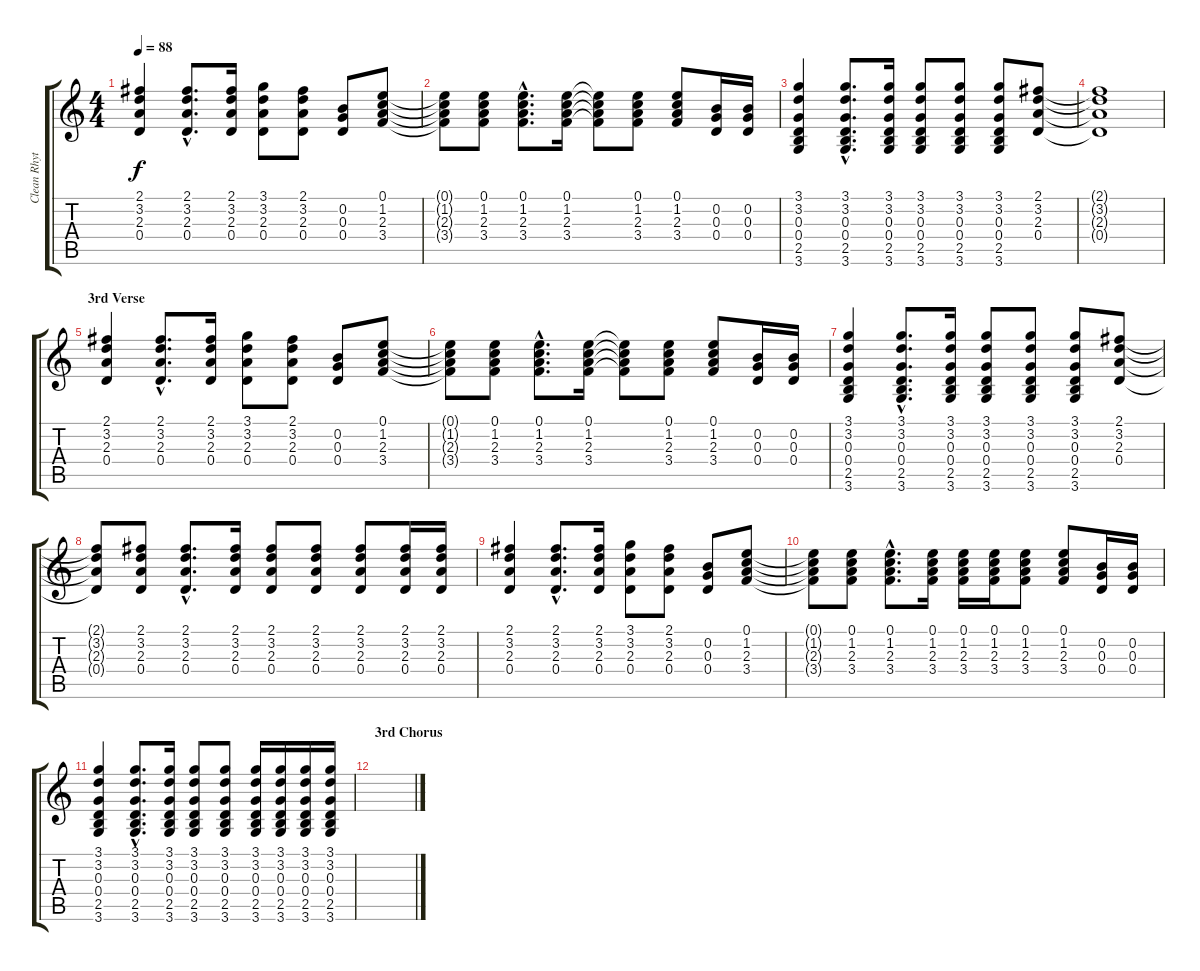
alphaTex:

\track ("Clean Rhythm" "Clean Rhyt") {instrument acousticguitarsteel}
\staff {score tabs}
\tuning (E4 B3 G3 D3 A2 E2) {hide}
\ts (4 4)
\tempo 88
\clef g2
\ks c
(2.1 3.2 2.3 0.4).4{dy f} (2.1{hac} 3.2{hac} 2.3{hac} 0.4{hac}).8{d} (2.1 3.2 2.3 0.4).16 (3.1 3.2 2.3 0.4).8 (2.1 3.2 2.3 0.4).8 (0.2 0.3 0.4).8 (0.1 1.2 2.3 3.4).8 |
(0.1{t} 1.2{t} 2.3{t} 3.4{t}).8 (0.1 1.2 2.3 3.4).8 (0.1{hac} 1.2{hac} 2.3{hac} 3.4{hac}).8{d} (0.1 1.2 2.3 3.4).16 (0.1{t} 1.2{t} 2.3{t} 3.4{t}).8 (0.1 1.2 2.3 3.4).8 (0.1 1.2 2.3 3.4).8 (0.2 0.3 0.4).16 (0.2 0.3 0.4).16 |
(3.1 3.2 0.3 0.4 2.5 3.6).4 (3.1{hac} 3.2{hac} 0.3{hac} 0.4{hac} 2.5{hac} 3.6{hac}).8{d} (3.1 3.2 0.3 0.4 2.5 3.6).16 (3.1 3.2 0.3 0.4 2.5 3.6).8 (3.1 3.2 0.3 0.4 2.5 3.6).8 (3.1 3.2 0.3 0.4 2.5 3.6).8 (2.1 3.2 2.3 0.4).8 |
(2.1{t} 3.2{t} 2.3{t} 0.4{t}).1 |
\section ("" "3rd Verse")
(2.1 3.2 2.3 0.4).4 (2.1{hac} 3.2{hac} 2.3{hac} 0.4{hac}).8{d} (2.1 3.2 2.3 0.4).16 (3.1 3.2 2.3 0.4).8 (2.1 3.2 2.3 0.4).8 (0.2 0.3 0.4).8 (0.1 1.2 2.3 3.4).8 |
(0.1{t} 1.2{t} 2.3{t} 3.4{t}).8 (0.1 1.2 2.3 3.4).8 (0.1{hac} 1.2{hac} 2.3{hac} 3.4{hac}).8{d} (0.1 1.2 2.3 3.4).16 (0.1{t} 1.2{t} 2.3{t} 3.4{t}).8 (0.1 1.2 2.3 3.4).8 (0.1 1.2 2.3 3.4).8 (0.2 0.3 0.4).16 (0.2 0.3 0.4).16 |
(3.1 3.2 0.3 0.4 2.5 3.6).4 (3.1{hac} 3.2{hac} 0.3{hac} 0.4{hac} 2.5{hac} 3.6{hac}).8{d} (3.1 3.2 0.3 0.4 2.5 3.6).16 (3.1 3.2 0.3 0.4 2.5 3.6).8 (3.1 3.2 0.3 0.4 2.5 3.6).8 (3.1 3.2 0.3 0.4 2.5 3.6).8 (2.1 3.2 2.3 0.4).8 |
(2.1{t} 3.2{t} 2.3{t} 0.4{t}).8 (2.1 3.2 2.3 0.4).8 (2.1{hac} 3.2{hac} 2.3{hac} 0.4{hac}).8{d} (2.1 3.2 2.3 0.4).16 (2.1 3.2 2.3 0.4).8 (2.1 3.2 2.3 0.4).8 (2.1 3.2 2.3 0.4).8 (2.1 3.2 2.3 0.4).16 (2.1 3.2 2.3 0.4).16 |
(2.1 3.2 2.3 0.4).4 (2.1{hac} 3.2{hac} 2.3{hac} 0.4{hac}).8{d} (2.1 3.2 2.3 0.4).16 (3.1 3.2 2.3 0.4).8 (2.1 3.2 2.3 0.4).8 (0.2 0.3 0.4).8 (0.1 1.2 2.3 3.4).8 |
(0.1{t} 1.2{t} 2.3{t} 3.4{t}).8 (0.1 1.2 2.3 3.4).8 (0.1{hac} 1.2{hac} 2.3{hac} 3.4{hac}).8{d} (0.1 1.2 2.3 3.4).16 (0.1 1.2 2.3 3.4).16 (0.1 1.2 2.3 3.4).16 (0.1 1.2 2.3 3.4).8 (0.1 1.2 2.3 3.4).8 (0.2 0.3 0.4).16 (0.2 0.3 0.4).16 |
(3.1 3.2 0.3 0.4 2.5 3.6).4 (3.1{hac} 3.2{hac} 0.3{hac} 0.4{hac} 2.5{hac} 3.6{hac}).8{d} (3.1 3.2 0.3 0.4 2.5 3.6).16 (3.1 3.2 0.3 0.4 2.5 3.6).8 (3.1 3.2 0.3 0.4 2.5 3.6).8 (3.1 3.2 0.3 0.4 2.5 3.6).16 (3.1 3.2 0.3 0.4 2.5 3.6).16 (3.1 3.2 0.3 0.4 2.5 3.6).16 (3.1 3.2 0.3 0.4 2.5 3.6).16 |
\section ("" "3rd Chorus")
